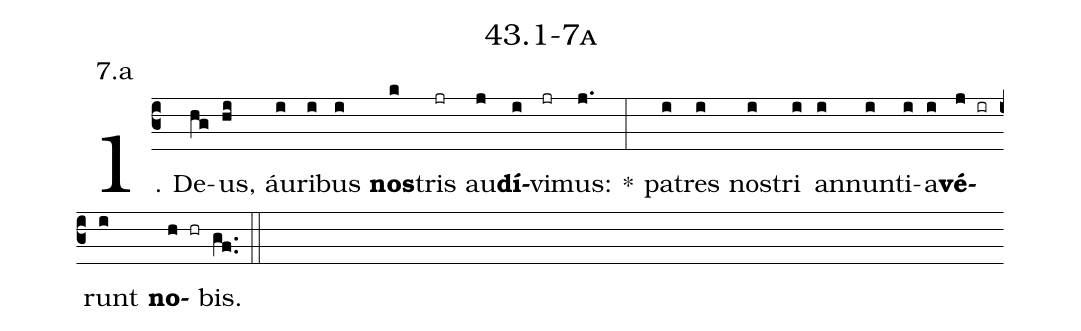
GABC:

name: 43.1-7a;
annotation: 7.a;
%%
(c3)1. De(hg)us,(hi) áu(i)ri(i)bus(i) <b>nos</b>(k)tris(jr) au(j)<b>dí</b>(i)vi(jr)mus:(j.) *(:) pa(i)tres(i) nos(i)tri(i) an(i)nun(i)ti(i)a(i)<b>vé</b>(j ir)runt(i) <b>no</b>(h hr)bis.(gf..) (::)
